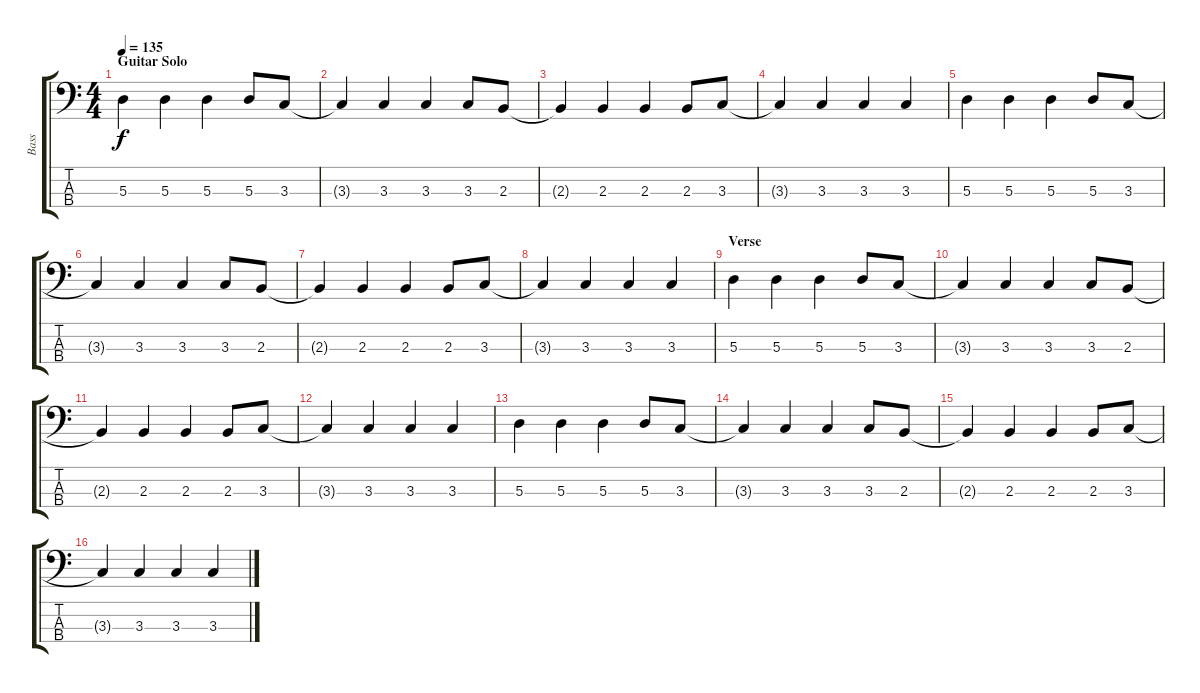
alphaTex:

\track ("Bass" "Bass") {instrument electricbassfinger}
\staff {score tabs}
\tuning (G2 D2 A1 E1) {hide}
\ts (4 4)
\section ("" "Guitar Solo")
\tempo 135
\clef f4
\ks c
5.3.4{dy f} 5.3.4 5.3.4 5.3.8 3.3.8 |
3.3{t}.4 3.3.4 3.3.4 3.3.8 2.3.8 |
2.3{t}.4 2.3.4 2.3.4 2.3.8 3.3.8 |
3.3{t}.4 3.3.4 3.3.4 3.3.4 |
5.3.4 5.3.4 5.3.4 5.3.8 3.3.8 |
3.3{t}.4 3.3.4 3.3.4 3.3.8 2.3.8 |
2.3{t}.4 2.3.4 2.3.4 2.3.8 3.3.8 |
3.3{t}.4 3.3.4 3.3.4 3.3.4 |
\section ("" "Verse")
5.3.4 5.3.4 5.3.4 5.3.8 3.3.8 |
3.3{t}.4 3.3.4 3.3.4 3.3.8 2.3.8 |
2.3{t}.4 2.3.4 2.3.4 2.3.8 3.3.8 |
3.3{t}.4 3.3.4 3.3.4 3.3.4 |
5.3.4 5.3.4 5.3.4 5.3.8 3.3.8 |
3.3{t}.4 3.3.4 3.3.4 3.3.8 2.3.8 |
2.3{t}.4 2.3.4 2.3.4 2.3.8 3.3.8 |
3.3{t}.4 3.3.4 3.3.4 3.3.4
